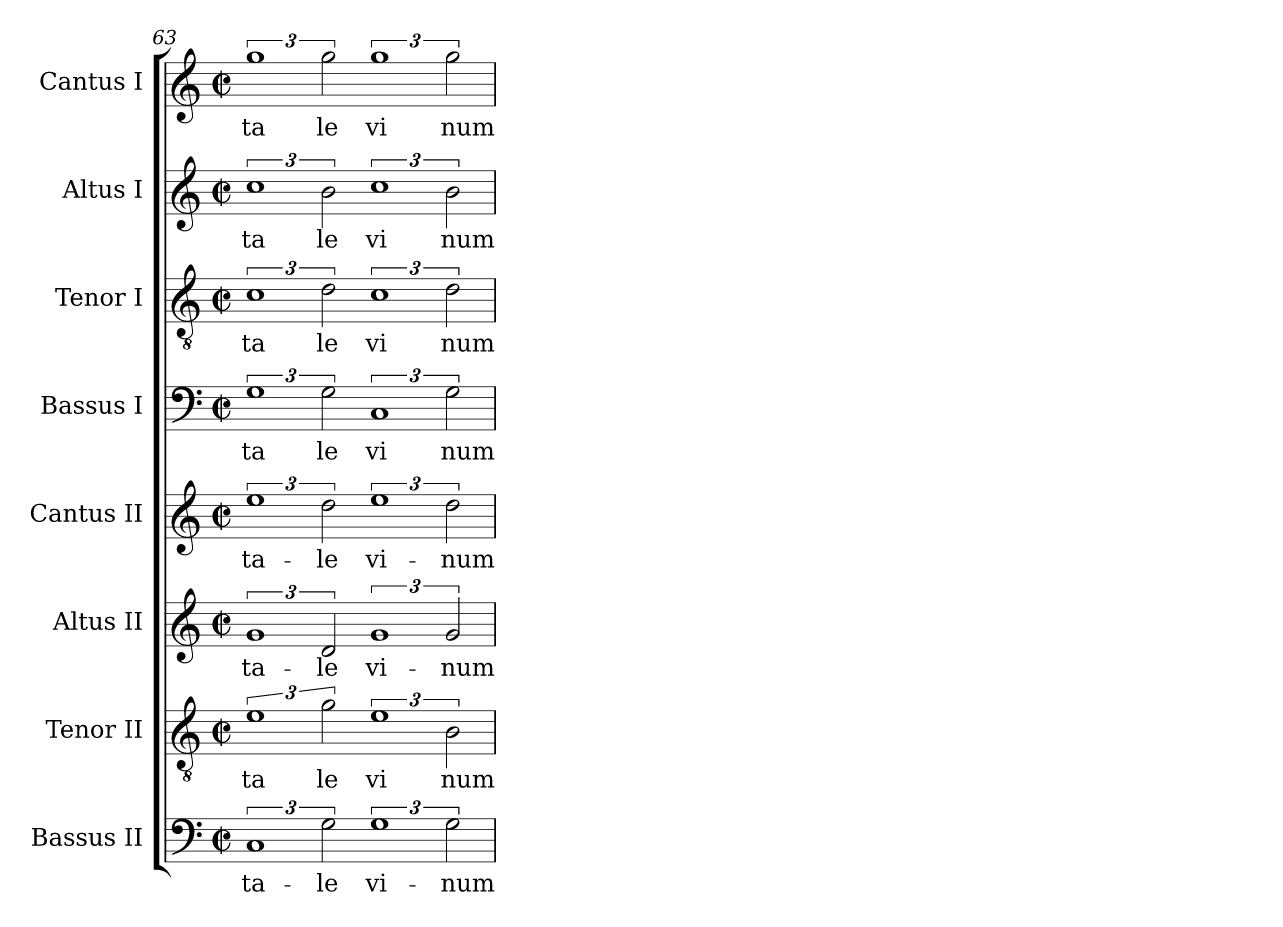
**kern	**text	**kern	**text	**kern	**text	**kern	**text	**kern	**text	**kern	**text	**kern	**text	**kern	**text
*part8	*part8	*part7	*part7	*part6	*part6	*part5	*part5	*part4	*part4	*part3	*part3	*part2	*part2	*part1	*part1
*staff8	*staff8	*staff7	*staff7	*staff6	*staff6	*staff5	*staff5	*staff4	*staff4	*staff3	*staff3	*staff2	*staff2	*staff1	*staff1
*I"Bassus II	*	*I"Tenor II	*	*I"Altus II	*	*I"Cantus II	*	*I"Bassus I	*	*I"Tenor I	*	*I"Altus I	*	*I"Cantus I	*
*clefF4	*	*clefGv2	*	*clefG2	*	*clefG2	*	*clefF4	*	*clefGv2	*	*clefG2	*	*clefG2	*
*M2/2	*	*M2/2	*	*M2/2	*	*M2/2	*	*M2/2	*	*M2/2	*	*M2/2	*	*M2/2	*
*met(c|)	*	*met(c|)	*	*met(c|)	*	*met(c|)	*	*met(c|)	*	*met(c|)	*	*met(c|)	*	*met(c|)	*
=63	=63	=63	=63	=63	=63	=63	=63	=63	=63	=63	=63	=63	=63	=63	=63
!	!LO:LY:b:cj	!	!LO:LY:b:cj	!	!LO:LY:b:cj	!	!LO:LY:b:cj	!	!LO:LY:b:cj	!	!LO:LY:b:cj	!	!LO:LY:b:cj	!	!LO:LY:b:cj
3%2C	ta-	3%2e	ta	3%2g	ta-	3%2ee	ta-	3%2G	ta	3%2c	ta	3%2cc	ta	3%2gg	ta
!	!LO:LY:b:cj	!	!LO:LY:b:cj	!	!LO:LY:b:cj	!	!LO:LY:b:cj	!	!LO:LY:b:cj	!	!LO:LY:b:cj	!	!LO:LY:b:cj	!	!LO:LY:b:cj
3G\	-le	3g\	le	3d/	-le	3dd\	-le	3G\	le	3d\	le	3b\	le	3gg\	le
!	!LO:LY:b:cj	!	!LO:LY:b:cj	!	!LO:LY:b:cj	!	!LO:LY:b:cj	!	!LO:LY:b:cj	!	!LO:LY:b:cj	!	!LO:LY:b:cj	!	!LO:LY:b:cj
3%2G	vi-	3%2e	vi	3%2g	vi-	3%2ee	vi-	3%2C	vi	3%2c	vi	3%2cc	vi	3%2gg	vi
!	!LO:LY:b:cj	!	!LO:LY:b:cj	!	!LO:LY:b:cj	!	!LO:LY:b:cj	!	!LO:LY:b:cj	!	!LO:LY:b:cj	!	!LO:LY:b:cj	!	!LO:LY:b:cj
3G\	-num	3B\	num	3g/	-num	3dd\	-num	3G\	num	3d\	num	3b\	num	3gg\	num
=	=	=	=	=	=	=	=	=	=	=	=	=	=	=	=
*-	*-	*-	*-	*-	*-	*-	*-	*-	*-	*-	*-	*-	*-	*-	*-
